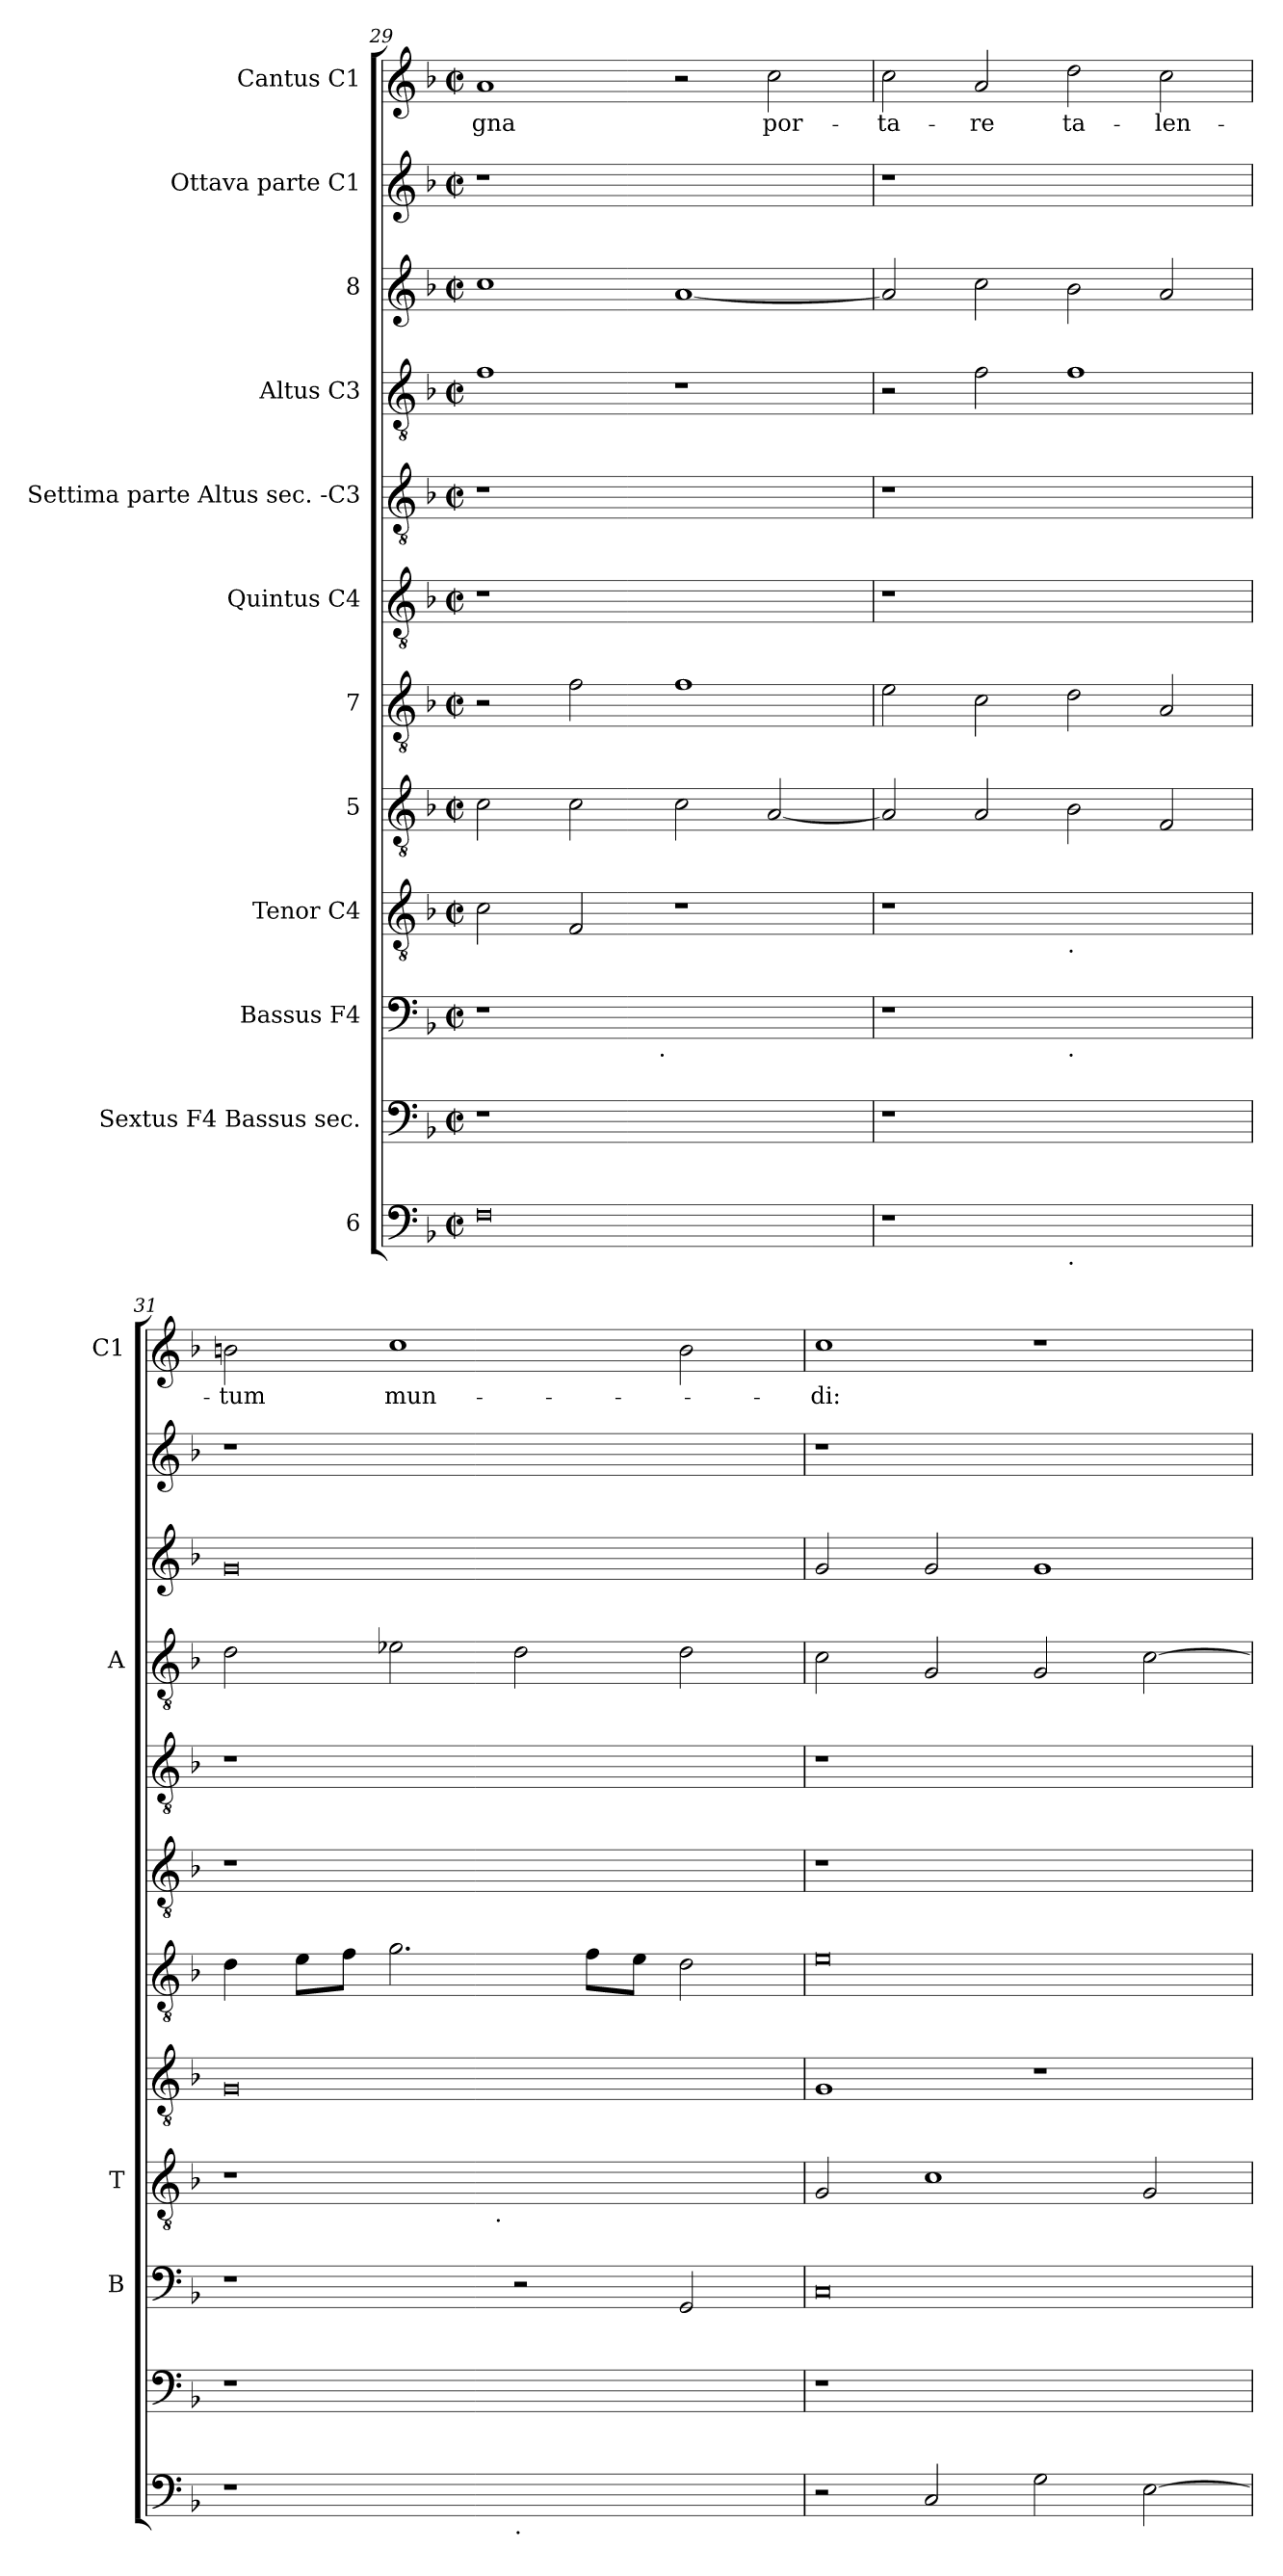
**kern	**kern	**kern	**kern	**kern	**kern	**kern	**kern	**kern	**kern	**kern	**kern	**text
*part12	*part11	*part10	*part9	*part8	*part7	*part6	*part5	*part4	*part3	*part2	*part1	*part1
*staff12	*staff11	*staff10	*staff9	*staff8	*staff7	*staff6	*staff5	*staff4	*staff3	*staff2	*staff1	*staff1
*I"6	*I"Sextus F4 Bassus sec.	*I"Bassus F4	*I"Tenor C4	*I"5	*I"7	*I"Quintus C4	*I"Settima parte Altus sec. -C3	*I"Altus C3	*I"8	*I"Ottava parte C1	*I"Cantus C1	*
*	*	*I'B	*I'T	*	*	*	*	*I'A	*	*	*I'C1	*
*clefF4	*clefF4	*clefF4	*clefGv2	*clefGv2	*clefGv2	*clefGv2	*clefGv2	*clefGv2	*clefG2	*clefG2	*clefG2	*
*	*ITrd7c12	*ITrd7c12	*	*	*	*	*	*	*	*	*	*
*k[b-]	*k[b-]	*k[b-]	*k[b-]	*k[b-]	*k[b-]	*k[b-]	*k[b-]	*k[b-]	*k[b-]	*k[b-]	*k[b-]	*
*F:	*F:	*F:	*F:	*F:	*F:	*F:	*F:	*F:	*F:	*F:	*F:	*
*M2/2	*M2/2	*M2/2	*M2/2	*M2/2	*M2/2	*M2/2	*M2/2	*M2/2	*M2/2	*M2/2	*M2/2	*
*met(c|)	*met(c|)	*met(c|)	*met(c|)	*met(c|)	*met(c|)	*met(c|)	*met(c|)	*met(c|)	*met(c|)	*met(c|)	*met(c|)	*
=29	=29	=29	=29	=29	=29	=29	=29	=29	=29	=29	=29	=29
!	!	!	!	!	!	!	!	!	!	!	!	!LO:LY:b:rj
*	*	*^	*	*	*	*	*	*	*	*	*	*
0F	1r	1r	2ryy	2c\	2c\	2r	1r	1r	1f	1cc	1r	1a	-gna
.	.	.	4...ryy	2F/	2c\	2f\	.	.	.	.	.	.	.
!	!	!	!LO:TX:b:t=.	!	!	!	!	!	!	!	!	!	!
.	.	.	1ryy	.	.	.	.	.	.	.	.	.	.
.	1ryy	1ryy	.	1r	2c\	1f	1ryy	1ryy	1r	[<1a	1ryy	2r	.
!	!	!	!	!	!	!	!	!	!	!	!	!	!LO:LY:b:rj
.	.	.	.	.	[<2A/	.	.	.	.	.	.	2cc\	por-
.	.	.	32ryy	.	.	.	.	.	.	.	.	.	.
!!LO:LB:g=z
=30	=30	=30	=30	=30	=30	=30	=30	=30	=30	=30	=30	=30	=30
!	!	!	!	!	!	!	!	!	!	!	!	!	!LO:LY:b:rj
*	*	*v	*v	*	*	*	*	*	*	*	*	*	*
1r	1r	1r	1r	2A/]	2e\	1r	1r	2r	2a/]	1r	2cc\	-ta-
!	!	!	!	!	!	!	!	!	!	!	!	!LO:LY:b:rj
.	.	.	.	2A/	2c\	.	.	2f\	2cc\	.	2a/	-re
!	!	!	!LO:TX:b:t=.	!	!	!	!	!	!	!	!	!
!	!	!LO:TX:b:t=.	!	!	!	!	!	!	!	!	!	!
!LO:TX:b:t=.	!	!	!	!	!	!	!	!	!	!	!	!
!	!	!	!	!	!	!	!	!	!	!	!	!LO:LY:b:rj
1ryy	1ryy	1ryy	1ryy	2B-\	2d\	1ryy	1ryy	1f	2b-\	1ryy	2dd\	ta-
!	!	!	!	!	!	!	!	!	!	!	!	!LO:LY:b:rj
.	.	.	.	2F/	2A/	.	.	.	2a/	.	2cc\	-len-
=31	=31	=31	=31	=31	=31	=31	=31	=31	=31	=31	=31	=31
!	!	!	!	!	!	!	!	!	!	!	!	!LO:LY:b:rj
*	*	*	*^	*	*	*	*	*	*	*	*	*
1r	1r	1r	1r	2ryy	0G	4d\	1r	1r	2d\	0g	1r	2bn\	-tum
.	.	.	.	.	.	8e\L	.	.	.	.	.	.	.
.	.	.	.	.	.	8f\J	.	.	.	.	.	.	.
!	!	!	!	!	!	!	!	!	!	!	!	!	!LO:LY:b:rj
.	.	.	.	4...ryy	.	2.g\	.	.	2e-X\	.	.	1cc	mun-
!	!	!	!	!LO:TX:b:t=.	!	!	!	!	!	!	!	!	!
.	.	.	.	1ryy	.	.	.	.	.	.	.	.	.
!LO:TX:b:t=.	!	!	!	!	!	!	!	!	!	!	!	!	!
1ryy	1ryy	2r	1ryy	.	.	.	1ryy	1ryy	2d\	.	1ryy	.	.
.	.	.	.	.	.	8f\L	.	.	.	.	.	.	.
.	.	.	.	.	.	8e\J	.	.	.	.	.	.	.
.	.	2GGG/	.	.	.	2d\	.	.	2d\	.	.	2b\	.
.	.	.	.	32ryy	.	.	.	.	.	.	.	.	.
=32	=32	=32	=32	=32	=32	=32	=32	=32	=32	=32	=32	=32	=32
!	!	!	!	!	!	!	!	!	!	!	!	!	!LO:LY:b:rj
*	*	*	*v	*v	*	*	*	*	*	*	*	*	*
2r	1r	0CC	2G/	1G	0e	1r	1r	2c\	2g/	1r	1cc	-di:
2C/	.	.	1c	.	.	.	.	2G/	2g/	.	.	.
2G\	1ryy	.	.	1r	.	1ryy	1ryy	2G/	1g	1ryy	1r	.
[>2E\	.	.	2G/	.	.	.	.	[>2c\	.	.	.	.
=	=	=	=	=	=	=	=	=	=	=	=	=
*-	*-	*-	*-	*-	*-	*-	*-	*-	*-	*-	*-	*-
